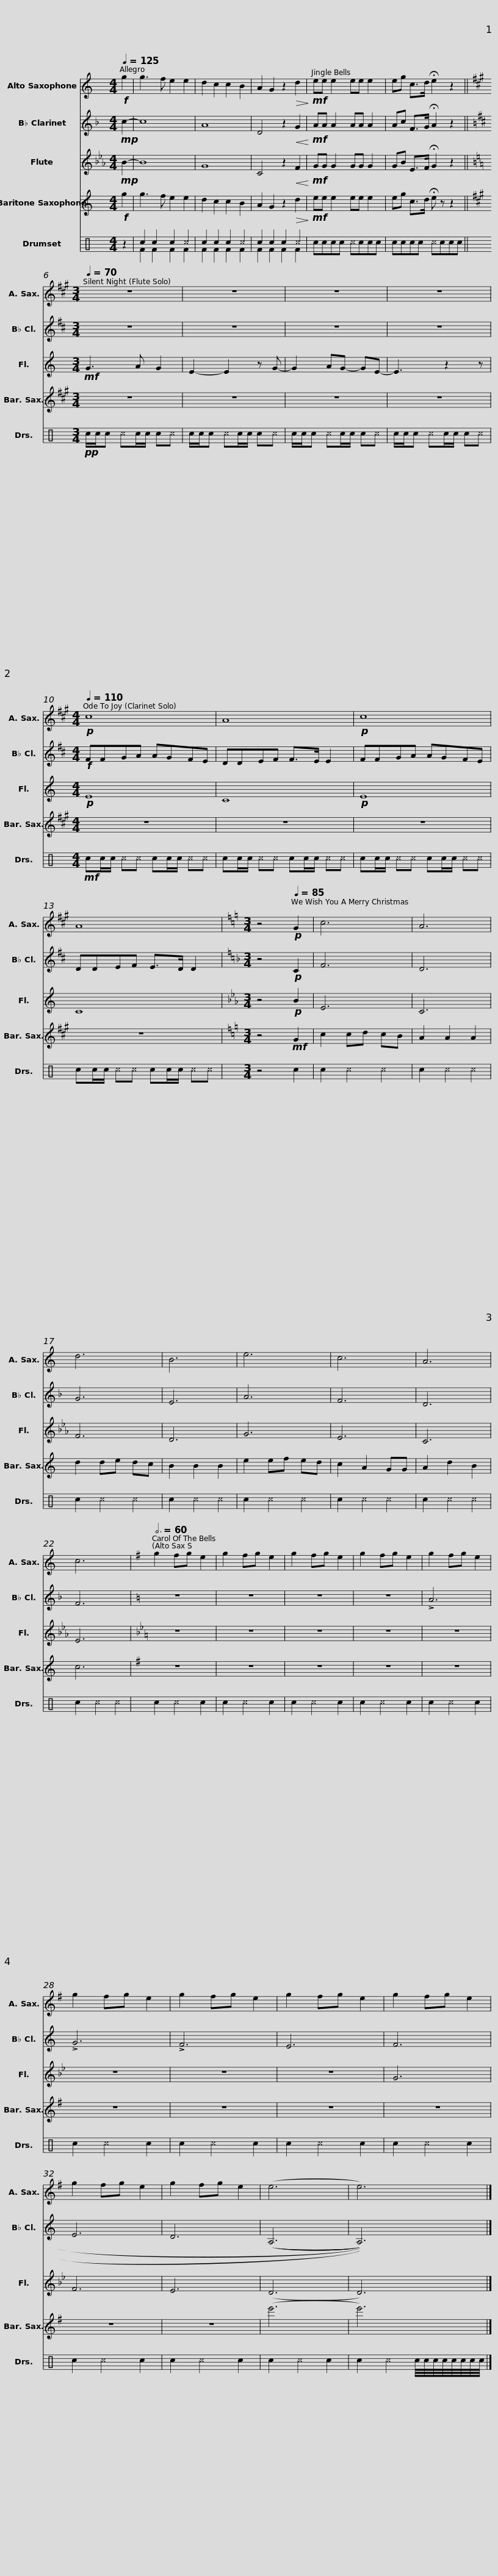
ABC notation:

X:1
%%score 1 2 3 4 ( 5 6 )
L:1/8
Q:1/4=125
M:4/4
I:linebreak $
K:Eb
V:1 treble transpose=-9
V:2 treble transpose=-2
V:3 treble
V:4 treble transpose=-21
V:5 perc
K:none
V:6 perc
K:none
V:1
[K:C]!f! g2 | g3 f e2 e2 | d2 c2 c2 B2 | A2 G2 z2!>(! d2!>)! |!mf! ee e2 ee e2 | %5
 eg c>d !fermata!e2 z2 ||$[K:A][M:3/4][Q:1/4=70] z6 | z6 | z6 | z6 |$ %10
[M:4/4][Q:1/4=110]!p! c8 | A8 |!p! c8 |$ A8 |[K:C][M:3/4] z4[Q:1/4=85]!p! G2 | %15
 c6 | A6 | d6 | B6 | e6 | %20
 c6 |$ A6 | c6 |[K:G][Q:3/4=60] g2 fg e2 | g2 fg e2 | %25
 g2 fg e2 | g2 fg e2 | g2 fg e2 | g2 fg e2 | g2 fg e2 |$ %30
 g2 fg e2 | g2 fg e2 | g2 fg e2 | g2 fg e2 | (e6 | %35
 e6) |] %36
V:2
[K:F]!mp! c2- | c8 | A8 | D4 z2!<(! G2!<)! |!mf! AA A2 AA A2 | %5
 Ac F>G !fermata!A2 z2 ||$[K:D][M:3/4] z6 | z6 | z6 | z6 |$ %10
[M:4/4]!f! FFGA AGFE | DDEF F>E E2 | FFGA AGFE |$ DDEF E>D D2 |[K:F][M:3/4] z4!p! C2 | %15
 F6 | D6 | G6 | E6 | A6 | %20
 F6 |$ D6 | F6 |[K:C] z6 | z6 | %25
 z6 | z6 | !>!A6 | !>!G6 | !>!F6 |$ %30
 E6 | F6 | E6 | D6 | ((((A,6 | %35
 A,6)))) |] %36
V:3
!mp! B2- | B8 | G8 | C4 z2!<(! F2!<)! |!mf! GG G2 GG G2 | %5
 GB E>F !fermata!G2 z2 ||$[K:C][M:3/4]!mf! G3 A G2 | E2- E2 z G- | G2 AG- GE- | E3 z2 z |$ %10
[M:4/4]!p! E8 | C8 |!p! E8 |$ C8 |[K:Eb][M:3/4] z4!p! B2 | %15
 E6 | C6 | F6 | D6 | G6 | %20
 E6 |$ C6 | E6 |[K:Bb] z6 | z6 | %25
 z6 | z6 | z6 | z6 | z6 |$ %30
 z6 | G6 | F6 | E6 | (D6 | %35
 D6) |] %36
V:4
[K:C]!f! g2 | g3 f e2 e2 | d2 c2 c2 B2 | A2 G2 z2!>(! d2!>)! |!mf! ee e2 ee e2 | %5
 eg c>d !fermata!e z z2 ||$[K:A][M:3/4] z6 | z6 | z6 | z6 |$ %10
[M:4/4] z8 | z8 | z8 |$ z8 |[K:C][M:3/4] z4!mf! G2 | %15
 c2 cd cB | A2 A2 A2 | d2 de dc | B2 B2 B2 | e2 ef ed | %20
 c2 A2 GG |$ A2 d2 B2 | c6 |[K:G] z6 | z6 | %25
 z6 | z6 | z6 | z6 | z6 |$ %30
 z6 | z6 | z6 | z6 | (e'6 | %35
 e'6) |] %36
V:5
[K:C] z2 | c2 c2 c2 ^c2 | c2 c2 c2 ^c2 | c2 c2 c2 ^c2 | cccc ^cccc | %5
 cccc ^cccc ||$[M:3/4]!pp! c/c/c ^cc/c/ c^c | c/c/c ^cc/c/ c^c | c/c/c ^cc/c/ c^c | c/c/c ^cc/c/ c^c |$ %10
[M:4/4]!mf! cc/c/ ^c^c cc/c/ ^c^c | cc/c/ ^c^c cc/c/ ^c^c | cc/c/ ^c^c cc/c/ ^c^c |$ cc/c/ ^c^c cc/c/ ^c^c |[M:3/4] z4 c2 | %15
 c2 ^c2 ^c2 | c2 ^c2 ^c2 | c2 ^c2 ^c2 | c2 ^c2 ^c2 | c2 ^c2 ^c2 | %20
 c2 ^c2 ^c2 |$ c2 ^c2 ^c2 | c2 ^c2 ^c2 | c2 ^c2 c2 | c2 ^c2 c2 | %25
 c2 ^c2 c2 | c2 ^c2 c2 | c2 ^c2 c2 | c2 ^c2 c2 | c2 ^c2 c2 |$ %30
 c2 ^c2 c2 | c2 ^c2 c2 | c2 ^c2 c2 | c2 ^c2 c2 | c2 ^c2 c2 | %35
 c2 ^c2 c/4c/4c/4c/4c/4c/4c/4c/4 |] %36
V:6
[K:C] x2 | F2 F2 F2 F2 | F2 F2 F2 F2 | F2 F2 F2 F2 | x8 | %5
 x8 ||$[M:3/4] x6 | x6 | x6 | x6 |$ %10
[M:4/4] x8 | x8 | x8 |$ x8 |[M:3/4] x6 | %15
 x6 | x6 | x6 | x6 | x6 | %20
 x6 |$ x6 | x6 | x6 | x6 | %25
 x6 | x6 | x6 | x6 | x6 |$ %30
 x6 | x6 | x6 | x6 | x6 | %35
 x6 |] %36
